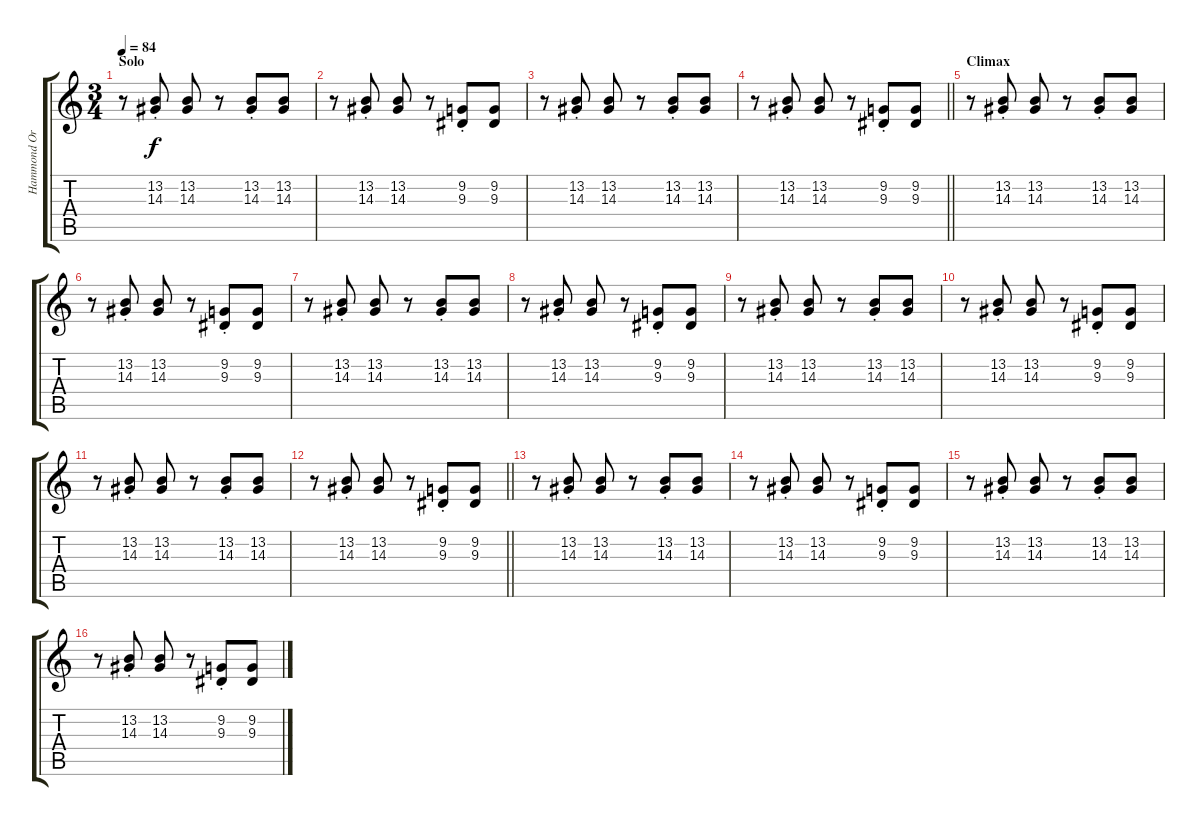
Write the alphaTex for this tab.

\track ("Hammond Organ" "Hammond Or") {instrument drawbarorgan}
\staff {score tabs}
\tuning (Eb4 Bb3 Gb3 Db3 Ab2 Eb2) {hide}
\ts (3 4)
\section ("" "Solo")
\tempo 84
\clef g2
\ks c
r.8{dy f} (13.2{st} 14.3{st}).8 (13.2 14.3).8 r.8 (13.2{st} 14.3{st}).8 (13.2 14.3).8 |
r.8 (13.2{st} 14.3{st}).8 (13.2 14.3).8 r.8 (9.2{st} 9.3{st}).8 (9.2 9.3).8 |
r.8 (13.2{st} 14.3{st}).8 (13.2 14.3).8 r.8 (13.2{st} 14.3{st}).8 (13.2 14.3).8 |
\barLineRight lightlight
r.8 (13.2{st} 14.3{st}).8 (13.2 14.3).8 r.8 (9.2{st} 9.3{st}).8 (9.2 9.3).8 |
\section ("" "Climax")
r.8 (13.2{st} 14.3{st}).8 (13.2 14.3).8 r.8 (13.2{st} 14.3{st}).8 (13.2 14.3).8 |
r.8 (13.2{st} 14.3{st}).8 (13.2 14.3).8 r.8 (9.2{st} 9.3{st}).8 (9.2 9.3).8 |
r.8 (13.2{st} 14.3{st}).8 (13.2 14.3).8 r.8 (13.2{st} 14.3{st}).8 (13.2 14.3).8 |
r.8 (13.2{st} 14.3{st}).8 (13.2 14.3).8 r.8 (9.2{st} 9.3{st}).8 (9.2 9.3).8 |
r.8 (13.2{st} 14.3{st}).8 (13.2 14.3).8 r.8 (13.2{st} 14.3{st}).8 (13.2 14.3).8 |
r.8 (13.2{st} 14.3{st}).8 (13.2 14.3).8 r.8 (9.2{st} 9.3{st}).8 (9.2 9.3).8 |
r.8 (13.2{st} 14.3{st}).8 (13.2 14.3).8 r.8 (13.2{st} 14.3{st}).8 (13.2 14.3).8 |
\barLineRight lightlight
r.8 (13.2{st} 14.3{st}).8 (13.2 14.3).8 r.8 (9.2{st} 9.3{st}).8 (9.2 9.3).8 |
r.8 (13.2{st} 14.3{st}).8 (13.2 14.3).8 r.8 (13.2{st} 14.3{st}).8 (13.2 14.3).8 |
r.8 (13.2{st} 14.3{st}).8 (13.2 14.3).8 r.8 (9.2{st} 9.3{st}).8 (9.2 9.3).8 |
r.8 (13.2{st} 14.3{st}).8 (13.2 14.3).8 r.8 (13.2{st} 14.3{st}).8 (13.2 14.3).8 |
r.8 (13.2{st} 14.3{st}).8 (13.2 14.3).8 r.8 (9.2{st} 9.3{st}).8 (9.2 9.3).8
